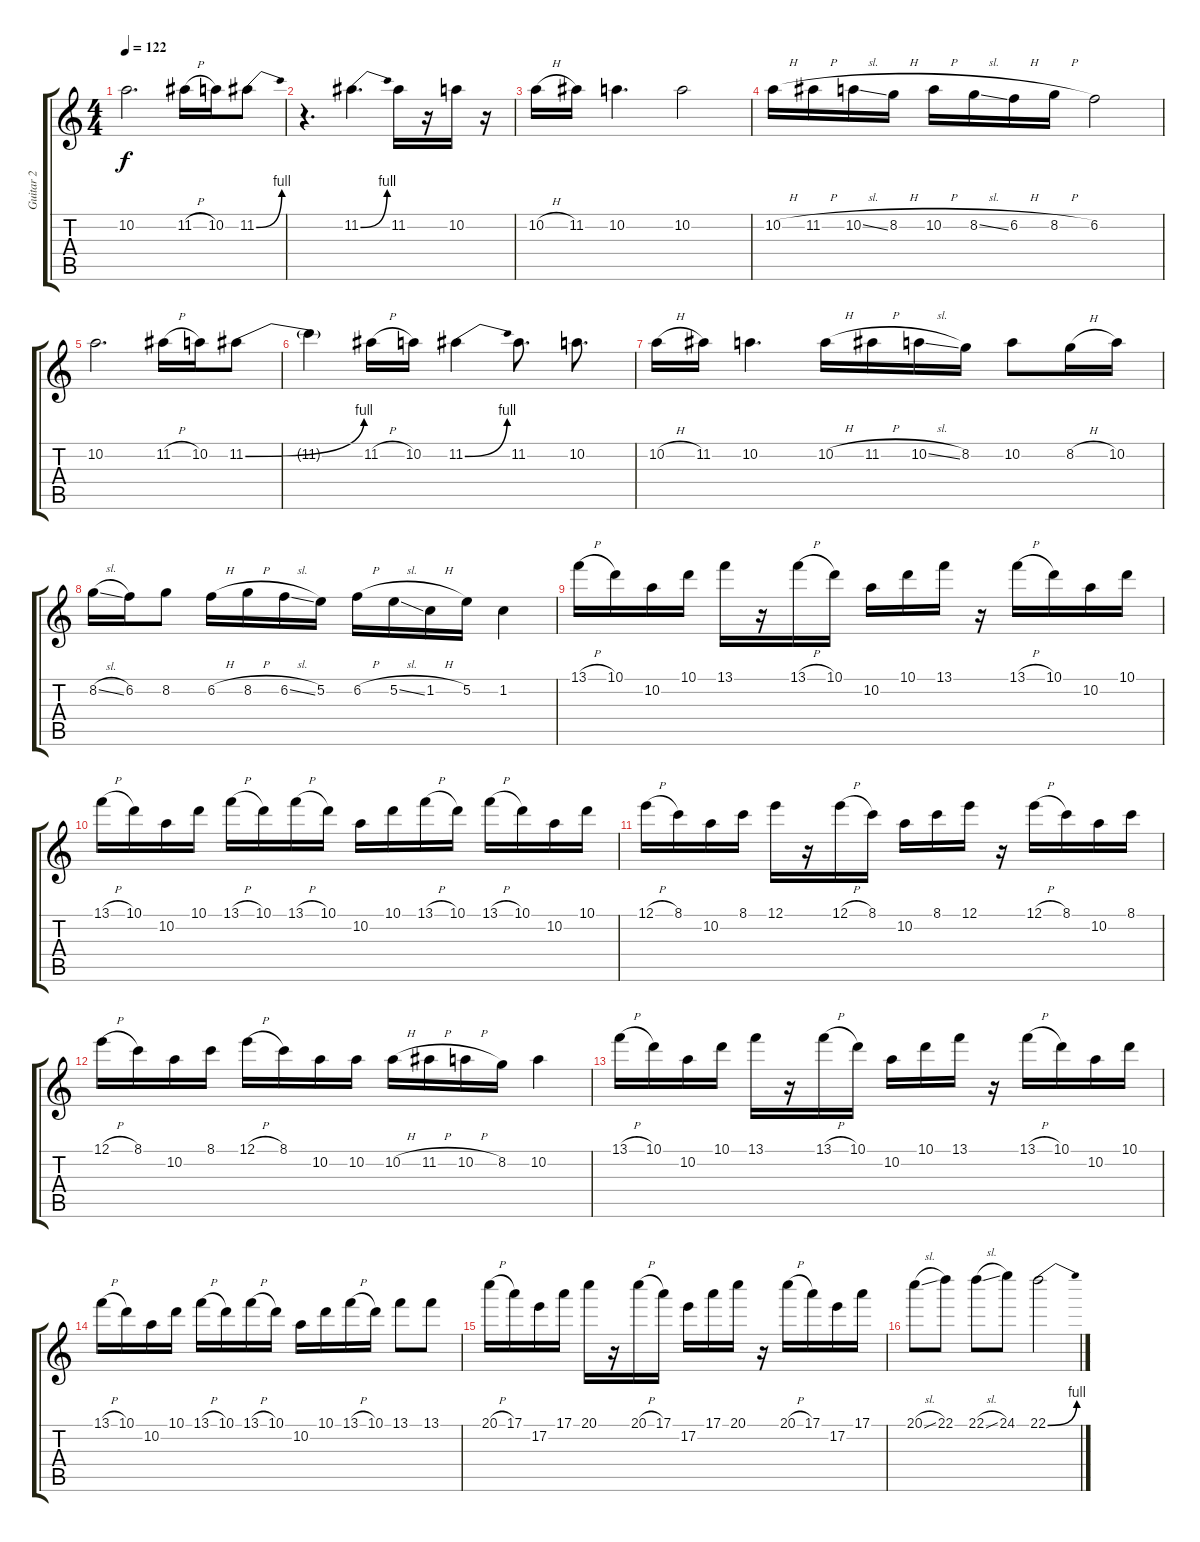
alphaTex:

\track ("Guitar 2" "Guitar 2") {instrument distortionguitar}
\staff {score tabs}
\tuning (E4 B3 G3 D3 A2 E2) {hide}
\ts (4 4)
\tempo 122
\clef g2
\ks c
10.2.2{d dy f instrument distortionguitar} 11.2{h}.16 10.2.16 11.2{be (bend 0 0 60 4)}.8 |
r.4{d} 11.2{be (bend 0 0 60 4)}.4{d} 11.2.16 r.16 10.2.16 r.16 |
10.2{h}.16 11.2.16 10.2.4{d} 10.2.2 |
10.2{h}.16 11.2{h}.16 10.2{sl}.16 8.2{h}.16 10.2{h}.16 8.2{sl}.16 6.2{h}.16 8.2{h}.16 6.2.2 |
10.2.2{d} 11.2{h}.16 10.2.16 11.2{be (bend 0 0 60 4)}.8 |
11.2{t}.4 11.2{h}.16 10.2.16 11.2{be (bend 0 0 60 4)}.4 11.2.8{d} 10.2.8{d} |
10.2{h}.16 11.2.16 10.2.4{d} 10.2{h}.16 11.2{h}.16 10.2{sl}.16 8.2.16 10.2.8 8.2{h}.16 10.2.16 |
8.2{sl}.16 6.2.16 8.2.8 6.2{h}.16 8.2{h}.16 6.2{sl}.16 5.2.16 6.2{h}.16 5.2{sl}.16 1.2{h}.16 5.2.16 1.2.4 |
13.1{h}.16 10.1.16 10.2.16 10.1.16 13.1.16 r.16 13.1{h}.16 10.1.16 10.2.16 10.1.16 13.1.16 r.16 13.1{h}.16 10.1.16 10.2.16 10.1.16 |
13.1{h}.16 10.1.16 10.2.16 10.1.16 13.1{h}.16 10.1.16 13.1{h}.16 10.1.16 10.2.16 10.1.16 13.1{h}.16 10.1.16 13.1{h}.16 10.1.16 10.2.16 10.1.16 |
12.1{h}.16 8.1.16 10.2.16 8.1.16 12.1.16 r.16 12.1{h}.16 8.1.16 10.2.16 8.1.16 12.1.16 r.16 12.1{h}.16 8.1.16 10.2.16 8.1.16 |
12.1{h}.16 8.1.16 10.2.16 8.1.16 12.1{h}.16 8.1.16 10.2.16 10.2.16 10.2{h}.16 11.2{h}.16 10.2{h}.16 8.2.16 10.2.4 |
13.1{h}.16 10.1.16 10.2.16 10.1.16 13.1.16 r.16 13.1{h}.16 10.1.16 10.2.16 10.1.16 13.1.16 r.16 13.1{h}.16 10.1.16 10.2.16 10.1.16 |
13.1{h}.16 10.1.16 10.2.16 10.1.16 13.1{h}.16 10.1.16 13.1{h}.16 10.1.16 10.2.16 10.1.16 13.1{h}.16 10.1.16 13.1.8 13.1.8 |
20.1{h}.16 17.1.16 17.2.16 17.1.16 20.1.16 r.16 20.1{h}.16 17.1.16 17.2.16 17.1.16 20.1.16 r.16 20.1{h}.16 17.1.16 17.2.16 17.1.16 |
20.1{sl}.8 22.1.8 22.1{sl}.8 24.1.8 22.1{be (bend 0 0 60 4)}.2
